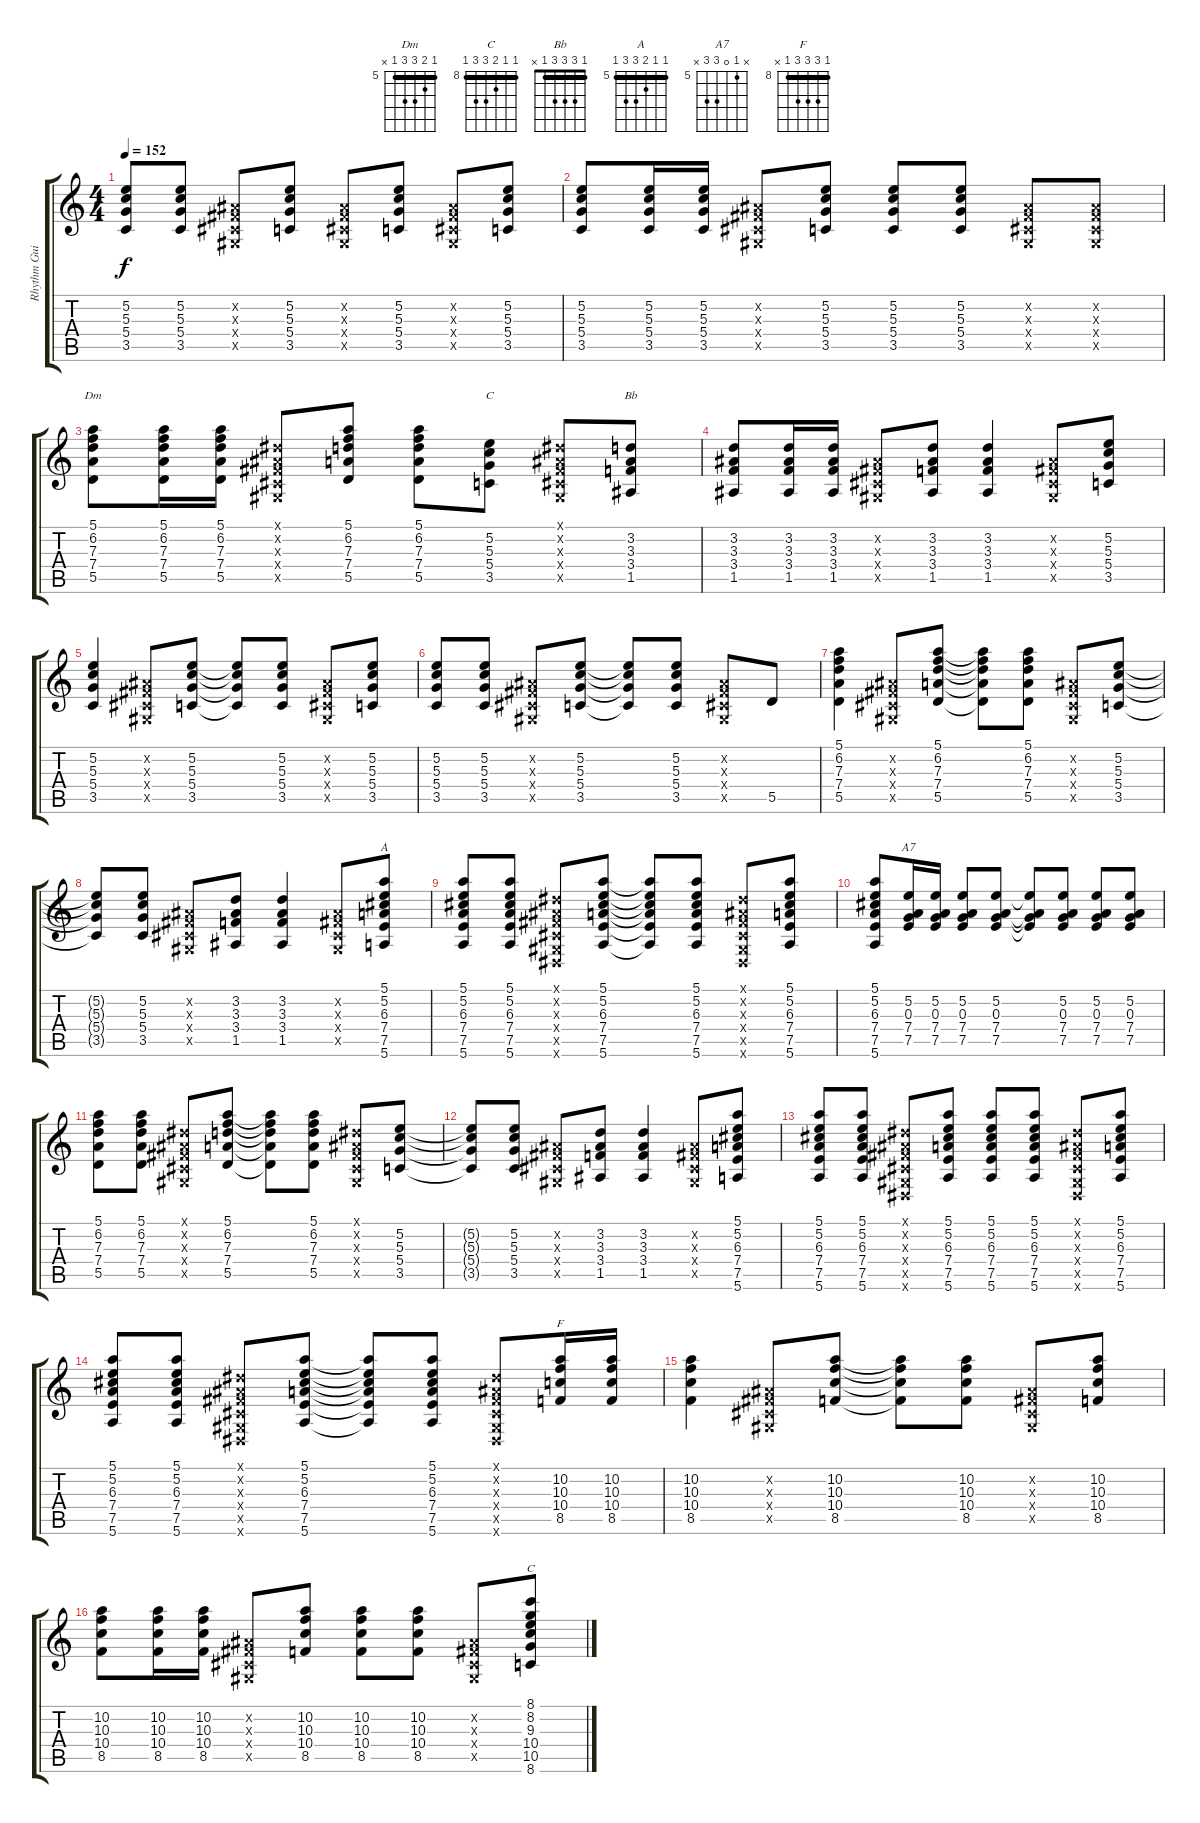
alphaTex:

\track ("Rhythm Guitar" "Rhythm Gui") {instrument electricguitarjazz}
\staff {score tabs}
\tuning (E4 B3 G3 D3 A2 E2) {hide}
\chord ("Dm" 5 6 7 7 5 x) {firstfret 5 barre 5}
\chord ("C" 3 5 5 5 3 x) {barre 3}
\chord ("Bb" 1 3 3 3 1 x) {barre 1}
\chord ("A" 5 5 6 7 7 5) {firstfret 5 barre 5}
\chord ("A7" x 5 0 7 7 x) {firstfret 5}
\chord ("F" 8 10 10 10 8 x) {firstfret 8 barre 8}
\chord ("C" 8 8 9 10 10 8) {firstfret 8 barre 8}
\ts (4 4)
\tempo 152
\clef g2
\ks c
(5.2 5.3 5.4 3.5).8{dy f} (5.2 5.3 5.4 3.5).8 (-1.2{x} -1.3{x} -1.4{x} -1.5{x}).8 (5.2 5.3 5.4 3.5).8 (-1.2{x} -1.3{x} -1.4{x} -1.5{x}).8 (5.2 5.3 5.4 3.5).8 (-1.2{x} -1.3{x} -1.4{x} -1.5{x}).8 (5.2 5.3 5.4 3.5).8 |
(5.2 5.3 5.4 3.5).8 (5.2 5.3 5.4 3.5).16 (5.2 5.3 5.4 3.5).16 (-1.2{x} -1.3{x} -1.4{x} -1.5{x}).8 (5.2 5.3 5.4 3.5).8 (5.2 5.3 5.4 3.5).8 (5.2 5.3 5.4 3.5).8 (-1.2{x} -1.3{x} -1.4{x} -1.5{x}).8 (-1.2{x} -1.3{x} -1.4{x} -1.5{x}).8 |
(5.1 6.2 7.3 7.4 5.5).8{ch "Dm"} (5.1 6.2 7.3 7.4 5.5).16 (5.1 6.2 7.3 7.4 5.5).16 (-1.1{x} -1.2{x} -1.3{x} -1.4{x} -1.5{x}).8 (5.1 6.2 7.3 7.4 5.5).8 (5.1 6.2 7.3 7.4 5.5).8 (5.2 5.3 5.4 3.5).8{ch "C"} (-1.1{x} -1.2{x} -1.3{x} -1.4{x} -1.5{x}).8 (3.2 3.3 3.4 1.5).8{ch "Bb"} |
(3.2 3.3 3.4 1.5).8 (3.2 3.3 3.4 1.5).16 (3.2 3.3 3.4 1.5).16 (-1.2{x} -1.3{x} -1.4{x} -1.5{x}).8 (3.2 3.3 3.4 1.5).8 (3.2 3.3 3.4 1.5).4 (-1.2{x} -1.3{x} -1.4{x} -1.5{x}).8 (5.2 5.3 5.4 3.5).8 |
(5.2 5.3 5.4 3.5).4 (-1.2{x} -1.3{x} -1.4{x} -1.5{x}).8 (5.2 5.3 5.4 3.5).8 (5.2{t} 5.3{t} 5.4{t} 3.5{t}).8 (5.2 5.3 5.4 3.5).8 (-1.2{x} -1.3{x} -1.4{x} -1.5{x}).8 (5.2 5.3 5.4 3.5).8 |
(5.2 5.3 5.4 3.5).8 (5.2 5.3 5.4 3.5).8 (-1.2{x} -1.3{x} -1.4{x} -1.5{x}).8 (5.2 5.3 5.4 3.5).8 (5.2{t} 5.3{t} 5.4{t} 3.5{t}).8 (5.2 5.3 5.4 3.5).8 (-1.2{x} -1.3{x} -1.4{x} -1.5{x}).8 5.5.8 |
(5.1 6.2 7.3 7.4 5.5).4 (-1.2{x} -1.3{x} -1.4{x} -1.5{x}).8 (5.1 6.2 7.3 7.4 5.5).8 (5.1{t} 6.2{t} 7.3{t} 7.4{t} 5.5{t}).8 (5.1 6.2 7.3 7.4 5.5).8 (-1.2{x} -1.3{x} -1.4{x} -1.5{x}).8 (5.2 5.3 5.4 3.5).8 |
(5.2{t} 5.3{t} 5.4{t} 3.5{t}).8 (5.2 5.3 5.4 3.5).8 (-1.2{x} -1.3{x} -1.4{x} -1.5{x}).8 (3.2 3.3 3.4 1.5).8 (3.2 3.3 3.4 1.5).4 (-1.2{x} -1.3{x} -1.4{x} -1.5{x}).8 (5.1 5.2 6.3 7.4 7.5 5.6).8{ch "A"} |
(5.1 5.2 6.3 7.4 7.5 5.6).8 (5.1 5.2 6.3 7.4 7.5 5.6).8 (-1.1{x} -1.2{x} -1.3{x} -1.4{x} -1.5{x} -1.6{x}).8 (5.1 5.2 6.3 7.4 7.5 5.6).8 (5.1{t} 5.2{t} 6.3{t} 7.4{t} 7.5{t} 5.6{t}).8 (5.1 5.2 6.3 7.4 7.5 5.6).8 (-1.1{x} -1.2{x} -1.3{x} -1.4{x} -1.5{x} -1.6{x}).8 (5.1 5.2 6.3 7.4 7.5 5.6).8 |
(5.1 5.2 6.3 7.4 7.5 5.6).8 (5.2 0.3 7.4 7.5).16{ch "A7"} (5.2 0.3 7.4 7.5).16 (5.2 0.3 7.4 7.5).8 (5.2 0.3 7.4 7.5).8 (5.2{t} 0.3{t} 7.4{t} 7.5{t}).8 (5.2 0.3 7.4 7.5).8 (5.2 0.3 7.4 7.5).8 (5.2 0.3 7.4 7.5).8 |
(5.1 6.2 7.3 7.4 5.5).8 (5.1 6.2 7.3 7.4 5.5).8 (-1.1{x} -1.2{x} -1.3{x} -1.4{x} -1.5{x}).8 (5.1 6.2 7.3 7.4 5.5).8 (5.1{t} 6.2{t} 7.3{t} 7.4{t} 5.5{t}).8 (5.1 6.2 7.3 7.4 5.5).8 (-1.1{x} -1.2{x} -1.3{x} -1.4{x} -1.5{x}).8 (5.2 5.3 5.4 3.5).8 |
(5.2{t} 5.3{t} 5.4{t} 3.5{t}).8 (5.2 5.3 5.4 3.5).8 (-1.2{x} -1.3{x} -1.4{x} -1.5{x}).8 (3.2 3.3 3.4 1.5).8 (3.2 3.3 3.4 1.5).4 (-1.2{x} -1.3{x} -1.4{x} -1.5{x}).8 (5.1 5.2 6.3 7.4 7.5 5.6).8 |
(5.1 5.2 6.3 7.4 7.5 5.6).8 (5.1 5.2 6.3 7.4 7.5 5.6).8 (-1.1{x} -1.2{x} -1.3{x} -1.4{x} -1.5{x} -1.6{x}).8 (5.1 5.2 6.3 7.4 7.5 5.6).8 (5.1 5.2 6.3 7.4 7.5 5.6).8 (5.1 5.2 6.3 7.4 7.5 5.6).8 (-1.1{x} -1.2{x} -1.3{x} -1.4{x} -1.5{x} -1.6{x}).8 (5.1 5.2 6.3 7.4 7.5 5.6).8 |
(5.1 5.2 6.3 7.4 7.5 5.6).8 (5.1 5.2 6.3 7.4 7.5 5.6).8 (-1.1{x} -1.2{x} -1.3{x} -1.4{x} -1.5{x} -1.6{x}).8 (5.1 5.2 6.3 7.4 7.5 5.6).8 (5.1{t} 5.2{t} 6.3{t} 7.4{t} 7.5{t} 5.6{t}).8 (5.1 5.2 6.3 7.4 7.5 5.6).8 (-1.1{x} -1.2{x} -1.3{x} -1.4{x} -1.5{x} -1.6{x}).8 (10.2 10.3 10.4 8.5).16{ch "F"} (10.2 10.3 10.4 8.5).16 |
(10.2 10.3 10.4 8.5).4 (-1.2{x} -1.3{x} -1.4{x} -1.5{x}).8 (10.2 10.3 10.4 8.5).8 (10.2{t} 10.3{t} 10.4{t} 8.5{t}).8 (10.2 10.3 10.4 8.5).8 (-1.2{x} -1.3{x} -1.4{x} -1.5{x}).8 (10.2 10.3 10.4 8.5).8 |
(10.2 10.3 10.4 8.5).8 (10.2 10.3 10.4 8.5).16 (10.2 10.3 10.4 8.5).16 (-1.2{x} -1.3{x} -1.4{x} -1.5{x}).8 (10.2 10.3 10.4 8.5).8 (10.2 10.3 10.4 8.5).8 (10.2 10.3 10.4 8.5).8 (-1.2{x} -1.3{x} -1.4{x} -1.5{x}).8 (8.1 8.2 9.3 10.4 10.5 8.6).8{ch "C"}
